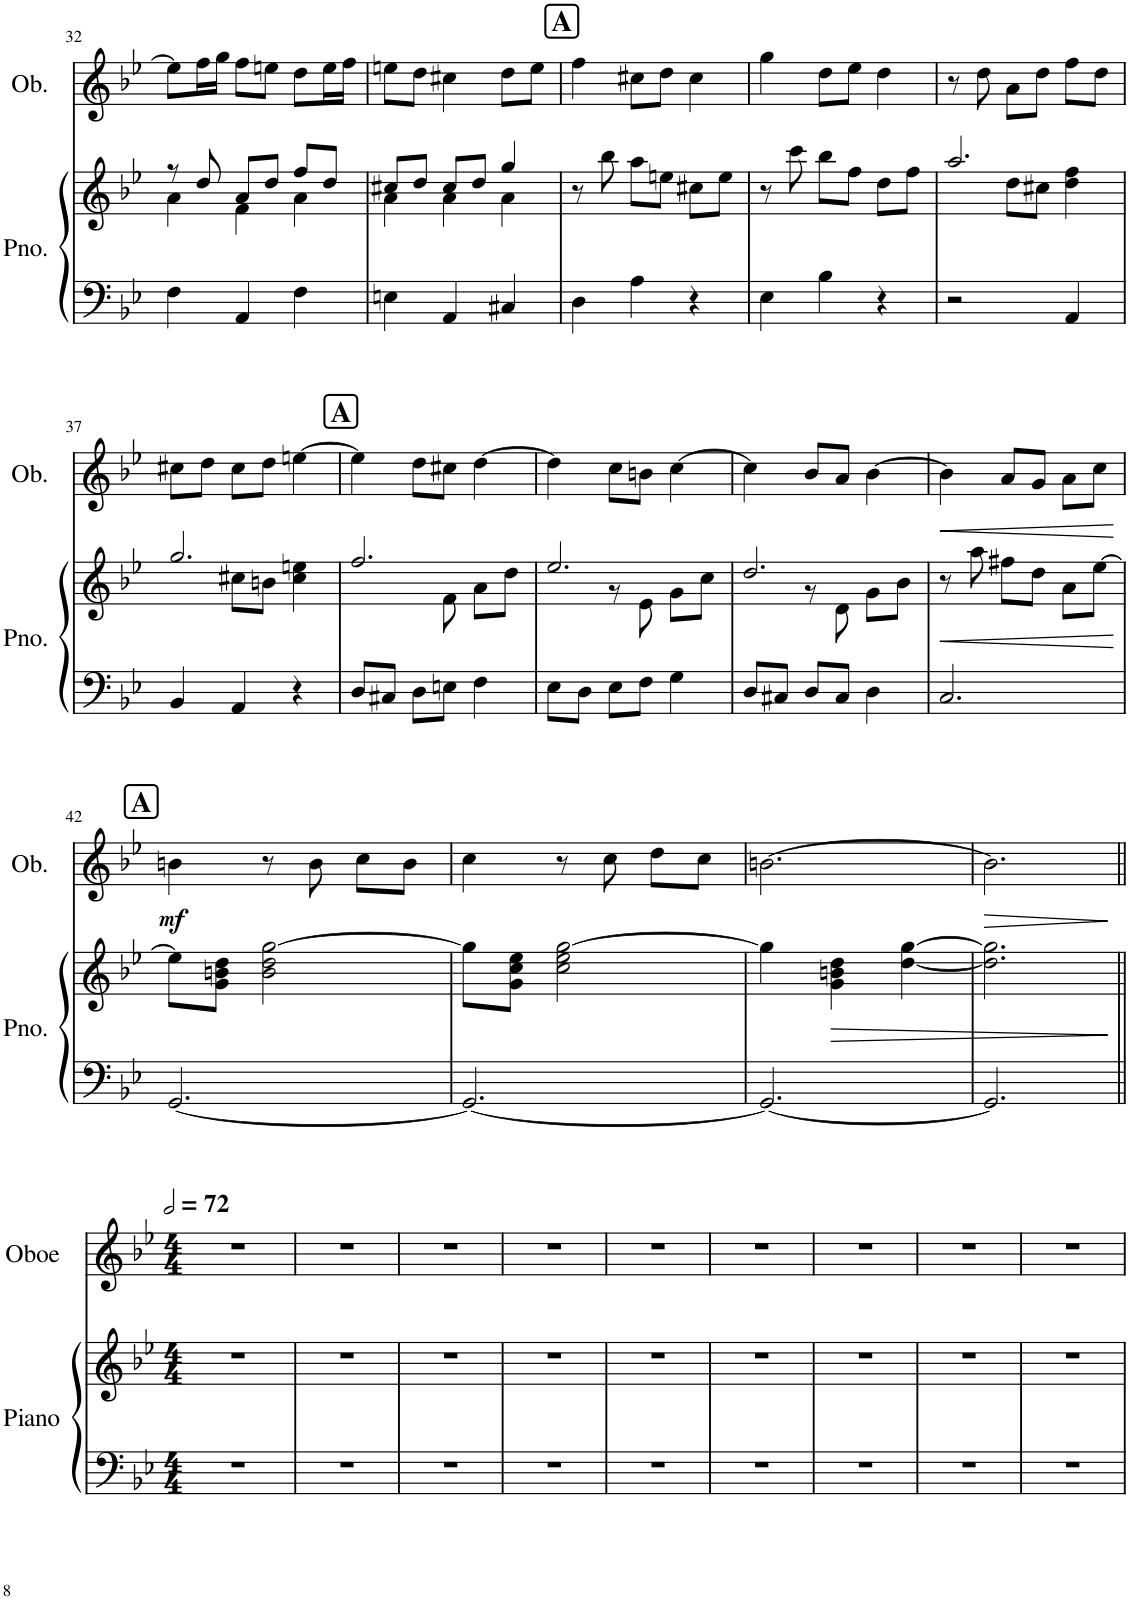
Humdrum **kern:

**kern	**kern	**dynam	**kern	**dynam
*part2	*part2	*part2	*part1	*part1
*staff3	*staff2	*staff2/3	*staff1	*staff1
*I"Piano	*	*	*I"Oboe	*
*I'Pno.	*	*	*I'Ob.	*
!!LO:PB:g=z
*clefF4	*clefG2	*	*clefG2	*
*k[b-e-]	*k[b-e-]	*	*k[b-e-]	*
*M3/4	*M3/4	*	*M3/4	*
=32	=32	=32	=32	=32
*	*^	*	*	*
4F\	8r	4a\	.	8ee\L]	.
.	8dd/	.	.	16ff\L	.
.	.	.	.	16gg\JJ	.
4AA/	8a/L	4f\	.	8ff\L	.
.	8dd/J	.	.	8een\J	.
4F\	8ff/L	4a\	.	8dd\L	.
.	8dd/J	.	.	16ee\L	.
.	.	.	.	16ff\JJ	.
=33	=33	=33	=33	=33	=33
4En\	8cc#X/L	4a\	.	8een\L	.
.	8dd/J	.	.	8dd\J	.
4AA/	8cc#/L	4a\	.	4cc#X\	.
.	8dd/J	.	.	.	.
4C#X/	4gg/	4a\	.	8dd\L	.
.	.	.	.	8ee\J	.
*	*v	*v	*	*	*
!!LO:REH:place=s1:a:B:cj:fs=14:t=A
=34	=34	=34	=34	=34
4D\	8r	.	4ff\	.
.	8bb-\	.	.	.
4A\	8aa\L	.	8cc#X\L	.
.	8een\J	.	8dd\J	.
4r	8cc#X\L	.	4cc#\	.
.	8ee\J	.	.	.
=35	=35	=35	=35	=35
4E-\	8r	.	4gg\	.
.	8ccc\	.	.	.
4B-\	8bb-\L	.	8dd\L	.
.	8ff\J	.	8ee-\J	.
4r	8dd\L	.	4dd\	.
.	8ff\J	.	.	.
=36	=36	=36	=36	=36
*	*^	*	*	*
2r	2.aa/	4ryy	.	8r	.
.	.	.	.	8dd\	.
.	.	8dd\L	.	8a\L	.
.	.	8cc#X\J	.	8dd\J	.
4AA/	.	4dd\ 4ff\	.	8ff\L	.
.	.	.	.	8dd\J	.
!!LO:LB:g=z
=37	=37	=37	=37	=37	=37
4BB-/	2.gg/	4ryy	.	8cc#X\L	.
.	.	.	.	8dd\J	.
4AA/	.	8cc#X\L	.	8cc#\L	.
.	.	8bn\J	.	8dd\J	.
4r	.	4cc#\ 4een\	.	[4een\	.
!!LO:REH:place=s1:a:B:cj:fs=14:t=A
=38	=38	=38	=38	=38	=38
8D/L	2.ff/	4.ryy	.	4ee\]	.
8C#X/J	.	.	.	.	.
8D\L	.	.	.	8dd\L	.
8En\J	.	8f\	.	8cc#X\J	.
4F\	.	8a\L	.	[4dd\	.
.	.	8dd\J	.	.	.
=39	=39	=39	=39	=39	=39
8E-\L	2.ee-/	4ryy	.	4dd\]	.
8D\J	.	.	.	.	.
8E-\L	.	8r	.	8cc\L	.
8F\J	.	8e-\	.	8bn\J	.
4G\	.	8g\L	.	[4cc\	.
.	.	8cc\J	.	.	.
=40	=40	=40	=40	=40	=40
8D/L	2.dd/	4ryy	.	4cc\]	.
8C#X/J	.	.	.	.	.
8D/L	.	8r	.	8b-/L	.
8C#/J	.	8d\	.	8a/J	.
4D\	.	8g\L	.	[4b-\	.
.	.	8b-\J	.	.	.
=41	=41	=41	=41	=41	=41
!	!	!	!LO:HP:b	!	!LO:HP:b
*	*v	*v	*	*	*
2.C/	8r	<	4b-\]	<
.	8aa\	.	.	.
.	8ff#X\L	.	8a/L	.
.	8dd\J	.	8g/J	.
.	8a\L	.	8a\L	.
.	[8ee-\J	.	8cc\J	.
.	.	[	.	[
!!LO:LB:g=z
!!LO:REH:place=s1:a:B:cj:fs=14:t=A
=42	=42	=42	=42	=42
!	!	!	!	!LO:DY:b
[2.GG/	8ee-\L]	.	4bn\	mf
.	8g\ 8bn\ 8dd\J	.	.	.
.	2b\ 2dd\ [2gg\	.	8r	.
.	.	.	8b\	.
.	.	.	8cc\L	.
.	.	.	8b\J	.
=43	=43	=43	=43	=43
2.GG/_	8gg\L]	.	4cc\	.
.	8g\ 8cc\ 8ee-\J	.	.	.
.	2cc\ 2ee-\ [2gg\	.	8r	.
.	.	.	8cc\	.
.	.	.	8dd\L	.
.	.	.	8cc\J	.
=44	=44	=44	=44	=44
2.GG/_	4gg\]	.	[2.bn\	.
!	!	!LO:HP:b	!	!
.	4g\ 4bn\ 4dd\	>	.	.
.	[4dd\ [4gg\	.	.	.
=45	=45	=45	=45	=45
!	!	!	!	!LO:HP:b
2.GG/]	2.dd\] 2.gg\]	.	2.b\]	>
.	.	]	.	]
!!LO:LB:g=z
=1||	=1||	=1||	=1||	=1||
*M4/4	*M4/4	*	*M4/4	*
*	*	*	*MM144	*
1r	1r	.	1r	.
=2	=2	=2	=2	=2
1r	1r	.	1r	.
=3	=3	=3	=3	=3
1r	1r	.	1r	.
=4	=4	=4	=4	=4
1r	1r	.	1r	.
=5	=5	=5	=5	=5
1r	1r	.	1r	.
=6	=6	=6	=6	=6
1r	1r	.	1r	.
=7	=7	=7	=7	=7
1r	1r	.	1r	.
=8	=8	=8	=8	=8
1r	1r	.	1r	.
=9	=9	=9	=9	=9
1r	1r	.	1r	.
=	=	=	=	=
*-	*-	*-	*-	*-
